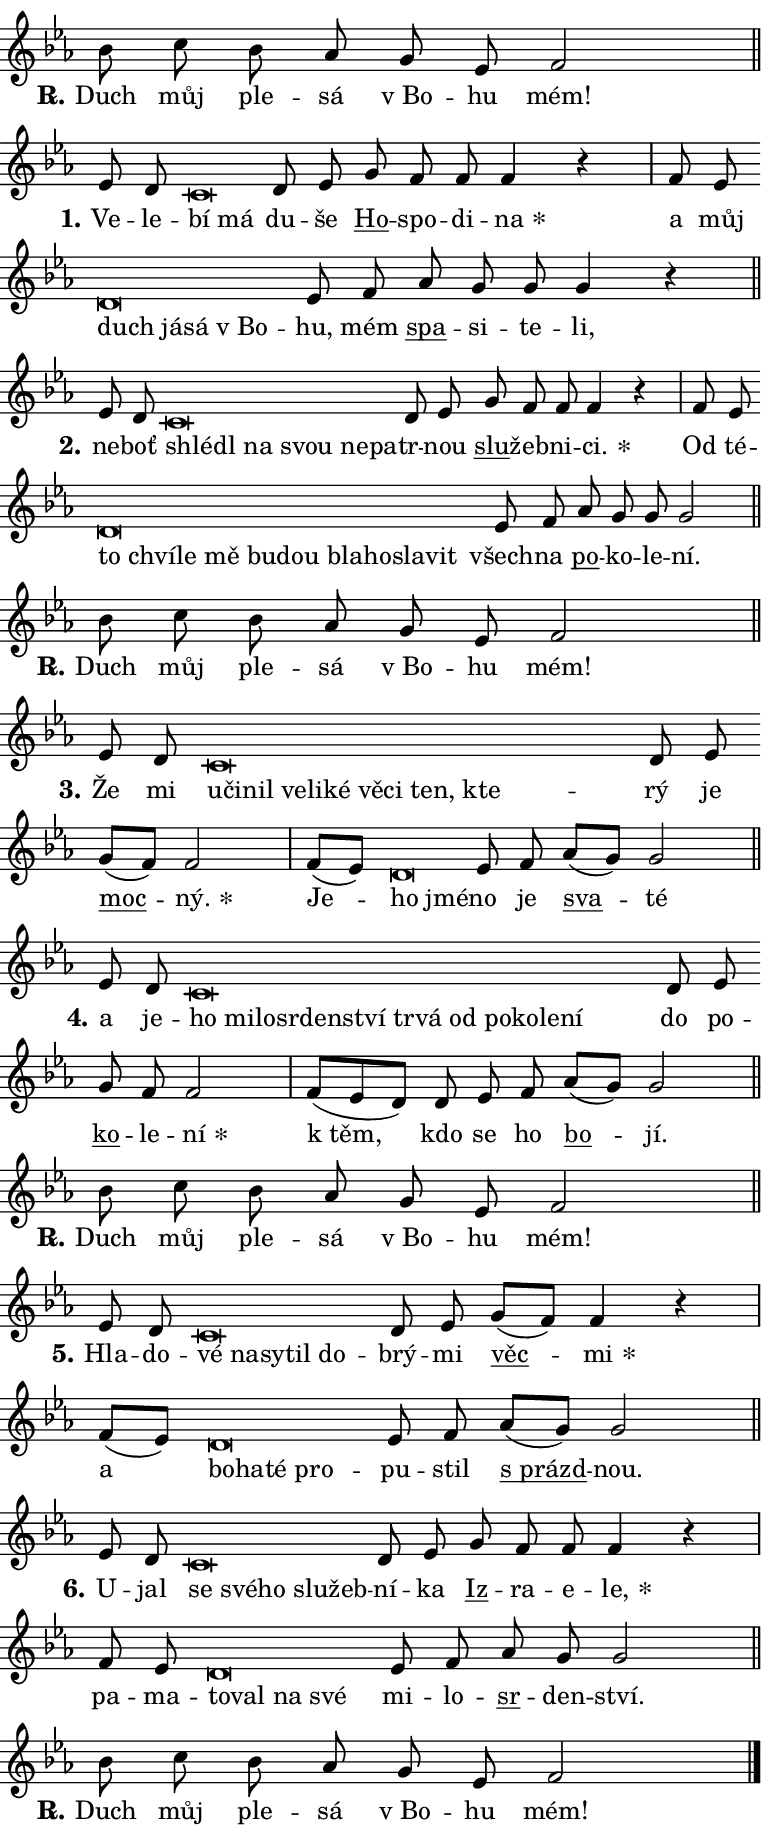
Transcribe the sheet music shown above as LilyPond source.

\version "2.24.0"
\header { tagline = "" }
\paper {
  indent = 0\cm
  top-margin = 0\cm
  right-margin = 0.13\cm % to fit lyric hyphens
  bottom-margin = 0\cm
  left-margin = 0\cm
  paper-width = 13\cm
  page-breaking = #ly:one-page-breaking
  system-system-spacing.basic-distance = #11
  score-system-spacing.basic-distance = #11
  ragged-last = ##f
}


%% Author: Thomas Morley
%% https://lists.gnu.org/archive/html/lilypond-user/2020-05/msg00002.html
#(define (line-position grob)
"Returns position of @var[grob} in current system:
   @code{'start}, if at first time-step
   @code{'end}, if at last time-step
   @code{'middle} otherwise
"
  (let* ((col (ly:item-get-column grob))
         (ln (ly:grob-object col 'left-neighbor))
         (rn (ly:grob-object col 'right-neighbor))
         (col-to-check-left (if (ly:grob? ln) ln col))
         (col-to-check-right (if (ly:grob? rn) rn col))
         (break-dir-left
           (and
             (ly:grob-property col-to-check-left 'non-musical #f)
             (ly:item-break-dir col-to-check-left)))
         (break-dir-right
           (and
             (ly:grob-property col-to-check-right 'non-musical #f)
             (ly:item-break-dir col-to-check-right))))
        (cond ((eqv? 1 break-dir-left) 'start)
              ((eqv? -1 break-dir-right) 'end)
              (else 'middle))))

#(define (tranparent-at-line-position vctor)
  (lambda (grob)
  "Relying on @code{line-position} select the relevant enry from @var{vctor}.
Used to determine transparency,"
    (case (line-position grob)
      ((end) (not (vector-ref vctor 0)))
      ((middle) (not (vector-ref vctor 1)))
      ((start) (not (vector-ref vctor 2))))))

noteHeadBreakVisibility =
#(define-music-function (break-visibility)(vector?)
"Makes @code{NoteHead}s transparent relying on @var{break-visibility}"
#{
  \override NoteHead.transparent =
    #(tranparent-at-line-position break-visibility)
#})

#(define delete-ledgers-for-transparent-note-heads
  (lambda (grob)
    "Reads whether a @code{NoteHead} is transparent.
If so this @code{NoteHead} is removed from @code{'note-heads} from
@var{grob}, which is supposed to be @code{LedgerLineSpanner}.
As a result ledgers are not printed for this @code{NoteHead}"
    (let* ((nhds-array (ly:grob-object grob 'note-heads))
           (nhds-list
             (if (ly:grob-array? nhds-array)
                 (ly:grob-array->list nhds-array)
                 '()))
           ;; Relies on the transparent-property being done before
           ;; Staff.LedgerLineSpanner.after-line-breaking is executed.
           ;; This is fragile ...
           (to-keep
             (remove
               (lambda (nhd)
                 (ly:grob-property nhd 'transparent #f))
               nhds-list)))
      ;; TODO find a better method to iterate over grob-arrays, similiar
      ;; to filter/remove etc for lists
      ;; For now rebuilt from scratch
      (set! (ly:grob-object grob 'note-heads)  '())
      (for-each
        (lambda (nhd)
          (ly:pointer-group-interface::add-grob grob 'note-heads nhd))
        to-keep))))

squashNotes = {
  \override NoteHead.X-extent = #'(-0.2 . 0.2)
  \override NoteHead.Y-extent = #'(-0.75 . 0)
  \override NoteHead.stencil =
    #(lambda (grob)
       (let ((pos (ly:grob-property grob 'staff-position)))
         (begin
           (if (< pos -7) (display "ERROR: Lower brevis then expected\n") (display ""))
           (if (<= pos -6) ly:text-interface::print ly:note-head::print))))
}
unSquashNotes = {
  \revert NoteHead.X-extent
  \revert NoteHead.Y-extent
  \revert NoteHead.stencil
}

hideNotes = \noteHeadBreakVisibility #begin-of-line-visible
unHideNotes = \noteHeadBreakVisibility #all-visible

% work-around for resetting accidentals
% https://lilypond.org/doc/v2.23/Documentation/notation/displaying-rhythms#unmetered-music
cadenzaMeasure = {
  \cadenzaOff
  \partial 1024 s1024
  \cadenzaOn
}

#(define-markup-command (accent layout props text) (markup?)
  "Underline accented syllable"
  (interpret-markup layout props
    #{\markup \override #'(offset . 4.3) \underline { #text }#}))

responsum = \markup \concat {
  "R" \hspace #-1.05 \path #0.1 #'((moveto 0 0.07) (lineto 0.9 0.8)) \hspace #0.05 "."
}

spaceSize = #0.6828661417322834 % exact space size for TeX Gyre Schola

\layout {
  \context {
    \Staff
    \remove "Time_signature_engraver"
    \override LedgerLineSpanner.after-line-breaking = #delete-ledgers-for-transparent-note-heads
  }
  \context {
    \Lyrics {
      \override LyricSpace.minimum-distance = \spaceSize
      \override LyricText.font-name = #"TeX Gyre Schola"
      \override LyricText.font-size = 1
      \override StanzaNumber.font-name = #"TeX Gyre Schola Bold"
      \override StanzaNumber.font-size = 1
    }
  }
  \context {
    \Score 
    \override NoteHead.text =
      #(lambda (grob) 
        (let ((pos (ly:grob-property grob 'staff-position)))
          #{\markup {
            \combine
              \halign #-0.55 \raise #(if (= pos -6) 0 0.5) \override #'(thickness . 2) \draw-line #'(3.2 . 0)
              \musicglyph "noteheads.sM1"
          }#}))
  }
}

% magnetic-lyrics.ily
%
%   written by
%     Jean Abou Samra <jean@abou-samra.fr>
%     Werner Lemberg <wl@gnu.org>
%
%   adapted by
%     Jiri Hon <jiri.hon@gmail.com>
%
% Version 2022-Apr-15

% https://www.mail-archive.com/lilypond-user@gnu.org/msg149350.html

#(define (Left_hyphen_pointer_engraver context)
   "Collect syllable-hyphen-syllable occurrences in lyrics and store
them in properties.  This engraver only looks to the left.  For
example, if the lyrics input is @code{foo -- bar}, it does the
following.

@itemize @bullet
@item
Set the @code{text} property of the @code{LyricHyphen} grob between
@q{foo} and @q{bar} to @code{foo}.

@item
Set the @code{left-hyphen} property of the @code{LyricText} grob with
text @q{foo} to the @code{LyricHyphen} grob between @q{foo} and
@q{bar}.
@end itemize

Use this auxiliary engraver in combination with the
@code{lyric-@/text::@/apply-@/magnetic-@/offset!} hook."
   (let ((hyphen #f)
         (text #f))
     (make-engraver
      (acknowledgers
       ((lyric-syllable-interface engraver grob source-engraver)
        (set! text grob)))
      (end-acknowledgers
       ((lyric-hyphen-interface engraver grob source-engraver)
        ;(when (not (grob::has-interface grob 'lyric-space-interface))
          (set! hyphen grob)));)
      ((stop-translation-timestep engraver)
       (when (and text hyphen)
         (ly:grob-set-object! text 'left-hyphen hyphen))
       (set! text #f)
       (set! hyphen #f)))))

#(define (lyric-text::apply-magnetic-offset! grob)
   "If the space between two syllables is less than the value in
property @code{LyricText@/.details@/.squash-threshold}, move the right
syllable to the left so that it gets concatenated with the left
syllable.

Use this function as a hook for
@code{LyricText@/.after-@/line-@/breaking} if the
@code{Left_@/hyphen_@/pointer_@/engraver} is active."
   (let ((hyphen (ly:grob-object grob 'left-hyphen #f)))
     (when hyphen
       (let ((left-text (ly:spanner-bound hyphen LEFT)))
         (when (grob::has-interface left-text 'lyric-syllable-interface)
           (let* ((common (ly:grob-common-refpoint grob left-text X))
                  (this-x-ext (ly:grob-extent grob common X))
                  (left-x-ext
                   (begin
                     ;; Trigger magnetism for left-text.
                     (ly:grob-property left-text 'after-line-breaking)
                     (ly:grob-extent left-text common X)))
                  ;; `delta` is the gap width between two syllables.
                  (delta (- (interval-start this-x-ext)
                            (interval-end left-x-ext)))
                  (details (ly:grob-property grob 'details))
                  (threshold (assoc-get 'squash-threshold details 0.2)))
             (when (< delta threshold)
               (let* (;; We have to manipulate the input text so that
                      ;; ligatures crossing syllable boundaries are not
                      ;; disabled.  For languages based on the Latin
                      ;; script this is essentially a beautification.
                      ;; However, for non-Western scripts it can be a
                      ;; necessity.
                      (lt (ly:grob-property left-text 'text))
                      (rt (ly:grob-property grob 'text))
                      (is-space (grob::has-interface hyphen 'lyric-space-interface))
                      (space (if is-space " " ""))
                      (extra-delta (if is-space spaceSize 0))
                      ;; Append new syllable.
                      (ltrt-space (if (and (string? lt) (string? rt))
                                (string-append lt space rt)
                                (make-concat-markup (list lt space rt))))
                      ;; Right-align `ltrt` to the right side.
                      (ltrt-space-markup (grob-interpret-markup
                               grob
                               (make-translate-markup
                                (cons (interval-length this-x-ext) 0)
                                (make-right-align-markup ltrt-space)))))
                 (begin
                   ;; Don't print `left-text`.
                   (ly:grob-set-property! left-text 'stencil #f)
                   ;; Set text and stencil (which holds all collected
                   ;; syllables so far) and shift it to the left.
                   (ly:grob-set-property! grob 'text ltrt-space)
                   (ly:grob-set-property! grob 'stencil ltrt-space-markup)
                   (ly:grob-translate-axis! grob (- (- delta extra-delta)) X))))))))))


#(define (lyric-hyphen::displace-bounds-first grob)
   ;; Make very sure this callback isn't triggered too early.
   (let ((left (ly:spanner-bound grob LEFT))
         (right (ly:spanner-bound grob RIGHT)))
     (ly:grob-property left 'after-line-breaking)
     (ly:grob-property right 'after-line-breaking)
     (ly:lyric-hyphen::print grob)))

squashThreshold = #0.4

\layout {
  \context {
    \Lyrics
    \consists #Left_hyphen_pointer_engraver
    \override LyricText.after-line-breaking =
      #lyric-text::apply-magnetic-offset!
    \override LyricHyphen.stencil = #lyric-hyphen::displace-bounds-first
    \override LyricText.details.squash-threshold = \squashThreshold
    \override LyricHyphen.minimum-distance = 0
    \override LyricHyphen.minimum-length = \squashThreshold
  }
}

squashText = \override LyricText.details.squash-threshold = 9999
unSquashText = \override LyricText.details.squash-threshold = \squashThreshold

leftText = \override LyricText.self-alignment-X = #LEFT
unLeftText = \revert LyricText.self-alignment-X

starOffset = #(lambda (grob) 
                (let ((x_offset (ly:self-alignment-interface::aligned-on-x-parent grob)))
                  (if (= x_offset 0) 0 (+ x_offset 1.2))))

star = #(define-music-function (syllable)(string?)
"Append star separator at the end of a syllable"
#{
  \once \override LyricText.X-offset = #starOffset
  \lyricmode { \markup {
    #syllable
    \override #'((font-name . "TeX Gyre Schola Bold")) \hspace #0.2 \lower #0.65 \larger "*"
  } }
#})

starAccent = #(define-music-function (syllable)(string?)
"Append star separator at the end of a syllable and make accent"
#{
  \once \override LyricText.X-offset = #starOffset
  \lyricmode { \markup {
    \accent #syllable
    \override #'((font-name . "TeX Gyre Schola Bold")) \hspace #0.2 \lower #0.65 \larger "*"
  } }
#})

breath = #(define-music-function (syllable)(string?)
"Append breathing indicator at the end of a syllable"
#{
  \lyricmode { \markup { #syllable "+" } }
#})

optionalBreath = #(define-music-function (syllable)(string?)
"Append optional breathing indicator at the end of a syllable"
#{
  \lyricmode { \markup { #syllable "(+)" } }
#})


\score {
    <<
        \new Voice = "melody" { \cadenzaOn \key es \major \relative { bes'8 c bes as g es f2 \cadenzaMeasure \bar "||" \break } }
        \new Lyrics \lyricsto "melody" { \lyricmode { \set stanza = \responsum
Duch můj ple -- sá "v Bo" -- hu mém! } }
    >>
    \layout {}
}

\score {
    <<
        \new Voice = "melody" { \cadenzaOn \key es \major \relative { es'8 d \bar "" \squashNotes c\breve*1/16 \hideNotes \breve*1/16 \bar "" \unHideNotes \unSquashNotes d8 es \bar "" g f f f4 r \cadenzaMeasure \bar "|" f8 es \bar "" \squashNotes d\breve*1/16 \hideNotes \breve*1/16 \bar "" \breve*1/16 \breve*1/16 \bar "" \unHideNotes \unSquashNotes es8 f \bar "" as g g g4 r \cadenzaMeasure \bar "||" \break } }
        \new Lyrics \lyricsto "melody" { \lyricmode { \set stanza = "1."
Ve -- le -- \leftText bí \squashText má \unLeftText \unSquashText du -- še \markup \accent Ho -- spo -- di -- \star na a můj \leftText duch \squashText já -- sá "v Bo" -- \unLeftText \unSquashText hu, mém \markup \accent spa -- si -- te -- li, } }
    >>
    \layout {}
}

\score {
    <<
        \new Voice = "melody" { \cadenzaOn \key es \major \relative { es'8 d \bar "" \squashNotes c\breve*1/16 \hideNotes \breve*1/16 \bar "" \breve*1/16 \bar "" \breve*1/16 \bar "" \breve*1/16 \breve*1/16 \bar "" \unHideNotes \unSquashNotes d8 es \bar "" g f f f4 r \cadenzaMeasure \bar "|" f8 es \bar "" \squashNotes d\breve*1/16 \hideNotes \breve*1/16 \bar "" \breve*1/16 \bar "" \breve*1/16 \bar "" \breve*1/16 \bar "" \breve*1/16 \bar "" \breve*1/16 \bar "" \breve*1/16 \bar "" \breve*1/16 \breve*1/16 \bar "" \unHideNotes \unSquashNotes es8 f \bar "" as g g g2 \cadenzaMeasure \bar "||" \break } }
        \new Lyrics \lyricsto "melody" { \lyricmode { \set stanza = "2."
ne -- boť \leftText shlé -- \squashText dl na svou ne -- pa -- \unLeftText \unSquashText tr -- nou \markup \accent slu -- žeb -- ni -- \star ci. Od té -- \leftText to \squashText chví -- le mě bu -- dou bla -- ho -- sla -- vit \unLeftText \unSquashText všech -- na \markup \accent po -- ko -- le -- ní. } }
    >>
    \layout {}
}

\score {
    <<
        \new Voice = "melody" { \cadenzaOn \key es \major \relative { bes'8 c bes as g es f2 \cadenzaMeasure \bar "||" \break } }
        \new Lyrics \lyricsto "melody" { \lyricmode { \set stanza = \responsum
Duch můj ple -- sá "v Bo" -- hu mém! } }
    >>
    \layout {}
}

\score {
    <<
        \new Voice = "melody" { \cadenzaOn \key es \major \relative { es'8 d \bar "" \squashNotes c\breve*1/16 \hideNotes \breve*1/16 \bar "" \breve*1/16 \bar "" \breve*1/16 \bar "" \breve*1/16 \bar "" \breve*1/16 \bar "" \breve*1/16 \bar "" \breve*1/16 \bar "" \breve*1/16 \breve*1/16 \bar "" \unHideNotes \unSquashNotes d8 es \bar "" g[( f)] f2 \cadenzaMeasure \bar "|" f8[( es)] \bar "" \squashNotes d\breve*1/16 \hideNotes \breve*1/16 \bar "" \unHideNotes \unSquashNotes es8 f \bar "" as[( g)] g2 \cadenzaMeasure \bar "||" \break } }
        \new Lyrics \lyricsto "melody" { \lyricmode { \set stanza = "3."
Že mi \leftText u -- \squashText či -- nil ve -- li -- ké vě -- ci ten, kte -- \unLeftText \unSquashText rý je \markup \accent moc -- \star ný. Je -- \leftText ho \squashText jmé -- \unLeftText \unSquashText no je \markup \accent sva -- té } }
    >>
    \layout {}
}

\score {
    <<
        \new Voice = "melody" { \cadenzaOn \key es \major \relative { es'8 d \bar "" \squashNotes c\breve*1/16 \hideNotes \breve*1/16 \bar "" \breve*1/16 \bar "" \breve*1/16 \bar "" \breve*1/16 \bar "" \breve*1/16 \bar "" \breve*1/16 \bar "" \breve*1/16 \bar "" \breve*1/16 \bar "" \breve*1/16 \bar "" \breve*1/16 \bar "" \breve*1/16 \breve*1/16 \bar "" \unHideNotes \unSquashNotes d8 es \bar "" g f f2 \cadenzaMeasure \bar "|" f8[( es d)] d es8 f \bar "" as[( g)] g2 \cadenzaMeasure \bar "||" \break } }
        \new Lyrics \lyricsto "melody" { \lyricmode { \set stanza = "4."
a je -- \leftText ho \squashText mi -- lo -- sr -- den -- ství tr -- vá od po -- ko -- le -- ní \unLeftText \unSquashText do po -- \markup \accent ko -- le -- \star ní "k těm," kdo se ho \markup \accent bo -- jí. } }
    >>
    \layout {}
}

\score {
    <<
        \new Voice = "melody" { \cadenzaOn \key es \major \relative { bes'8 c bes as g es f2 \cadenzaMeasure \bar "||" \break } }
        \new Lyrics \lyricsto "melody" { \lyricmode { \set stanza = \responsum
Duch můj ple -- sá "v Bo" -- hu mém! } }
    >>
    \layout {}
}

\score {
    <<
        \new Voice = "melody" { \cadenzaOn \key es \major \relative { es'8 d \bar "" \squashNotes c\breve*1/16 \hideNotes \breve*1/16 \bar "" \breve*1/16 \bar "" \breve*1/16 \breve*1/16 \bar "" \unHideNotes \unSquashNotes d8 es \bar "" g[( f)] f4 r \cadenzaMeasure \bar "|" f8[( es)] \bar "" \squashNotes d\breve*1/16 \hideNotes \breve*1/16 \bar "" \breve*1/16 \breve*1/16 \bar "" \unHideNotes \unSquashNotes es8 f \bar "" as[( g)] g2 \cadenzaMeasure \bar "||" \break } }
        \new Lyrics \lyricsto "melody" { \lyricmode { \set stanza = "5."
Hla -- do -- \leftText vé \squashText na -- sy -- til do -- \unLeftText \unSquashText brý -- mi \markup \accent věc -- \star mi a \leftText bo -- \squashText ha -- té pro -- \unLeftText \unSquashText pu -- stil \markup \accent "s prázd" -- nou. } }
    >>
    \layout {}
}

\score {
    <<
        \new Voice = "melody" { \cadenzaOn \key es \major \relative { es'8 d \bar "" \squashNotes c\breve*1/16 \hideNotes \breve*1/16 \bar "" \breve*1/16 \bar "" \breve*1/16 \breve*1/16 \bar "" \unHideNotes \unSquashNotes d8 es \bar "" g f f f4 r \cadenzaMeasure \bar "|" f8 es \bar "" \squashNotes d\breve*1/16 \hideNotes \breve*1/16 \bar "" \breve*1/16 \breve*1/16 \bar "" \unHideNotes \unSquashNotes es8 f \bar "" as g g2 \cadenzaMeasure \bar "||" \break } }
        \new Lyrics \lyricsto "melody" { \lyricmode { \set stanza = "6."
U -- jal \leftText se \squashText své -- ho slu -- žeb -- \unLeftText \unSquashText ní -- ka \markup \accent Iz -- ra -- e -- \star le, pa -- ma -- \leftText to -- \squashText val na své \unLeftText \unSquashText mi -- lo -- \markup \accent sr -- den -- ství. } }
    >>
    \layout {}
}

\score {
    <<
        \new Voice = "melody" { \cadenzaOn \key es \major \relative { bes'8 c bes as g es f2 \cadenzaMeasure \bar "||" \break } \bar "|." }
        \new Lyrics \lyricsto "melody" { \lyricmode { \set stanza = \responsum
Duch můj ple -- sá "v Bo" -- hu mém! } }
    >>
    \layout {}
}
